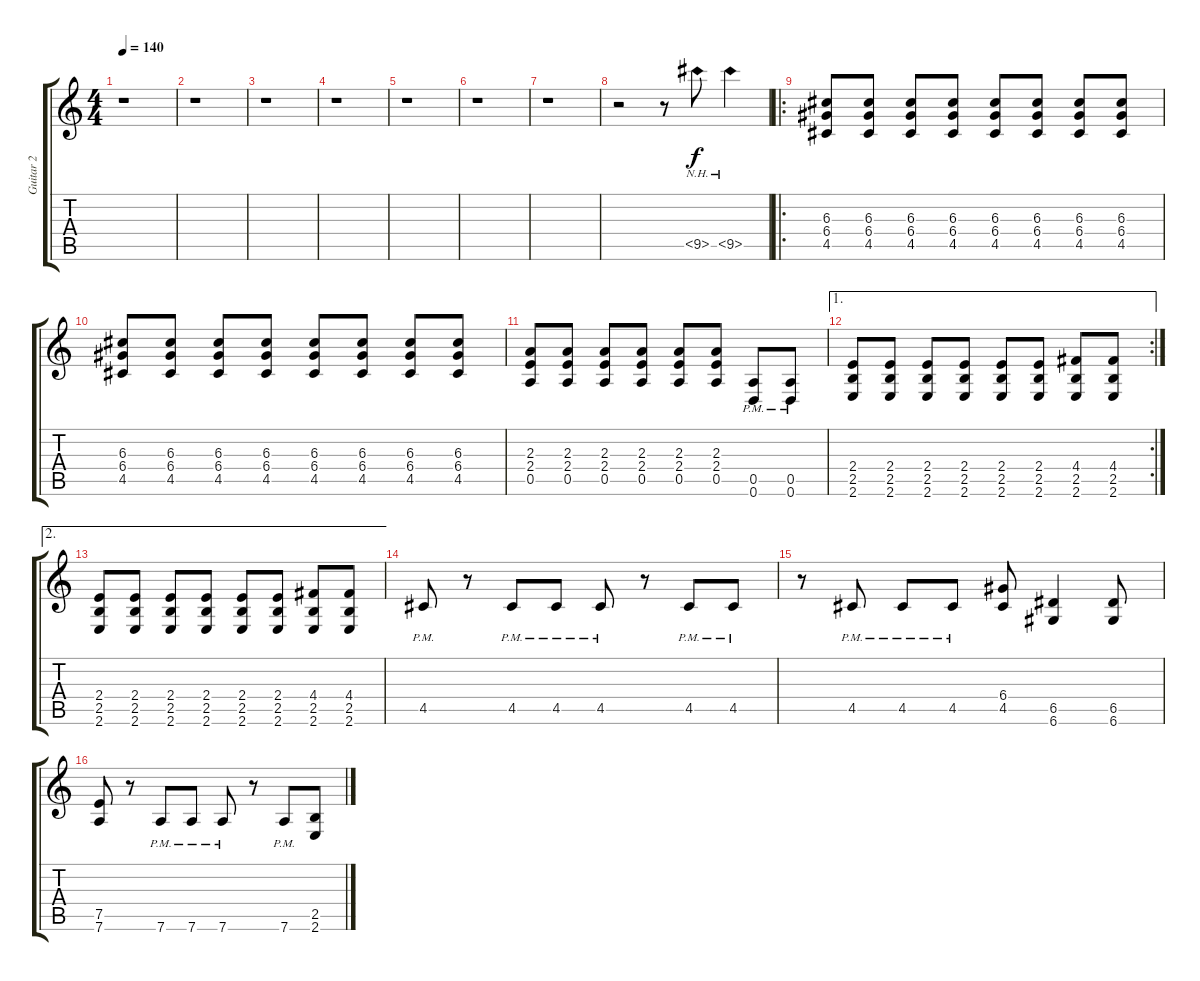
\track ("Guitar 2" "Guitar 2") {instrument distortionguitar}
\staff {score tabs}
\tuning (E4 B3 G3 D3 A2 D2) {hide}
\ts (4 4)
\tempo 140
\clef g2
\ks c
r.1{dy f instrument distortionguitar} |
r.1 |
r.1 |
r.1 |
r.1 |
r.1 |
r.1 |
r.2 r.8 9.5{nh}.8 9.5{nh}.4 |
\ro
(6.3 6.4 4.5).8 (6.3 6.4 4.5).8 (6.3 6.4 4.5).8 (6.3 6.4 4.5).8 (6.3 6.4 4.5).8 (6.3 6.4 4.5).8 (6.3 6.4 4.5).8 (6.3 6.4 4.5).8 |
(6.3 6.4 4.5).8 (6.3 6.4 4.5).8 (6.3 6.4 4.5).8 (6.3 6.4 4.5).8 (6.3 6.4 4.5).8 (6.3 6.4 4.5).8 (6.3 6.4 4.5).8 (6.3 6.4 4.5).8 |
(2.3 2.4 0.5).8 (2.3 2.4 0.5).8 (2.3 2.4 0.5).8 (2.3 2.4 0.5).8 (2.3 2.4 0.5).8 (2.3 2.4 0.5).8 (0.5{pm} 0.6{pm}).8 (0.5{pm} 0.6{pm}).8 |
\ae 1
\rc 2
(2.4 2.5 2.6).8 (2.4 2.5 2.6).8 (2.4 2.5 2.6).8 (2.4 2.5 2.6).8 (2.4 2.5 2.6).8 (2.4 2.5 2.6).8 (4.4 2.5 2.6).8 (4.4 2.5 2.6).8 |
\ae 2
(2.4 2.5 2.6).8 (2.4 2.5 2.6).8 (2.4 2.5 2.6).8 (2.4 2.5 2.6).8 (2.4 2.5 2.6).8 (2.4 2.5 2.6).8 (4.4 2.5 2.6).8 (4.4 2.5 2.6).8 |
4.5{pm}.8 r.8 4.5{pm}.8 4.5{pm}.8 4.5{pm}.8 r.8 4.5{pm}.8 4.5{pm}.8 |
r.8 4.5{pm}.8 4.5{pm}.8 4.5{pm}.8 (6.4 4.5).8 (6.5 6.6).4 (6.5 6.6).8 |
(7.5 7.6).8 r.8 7.6{pm}.8 7.6{pm}.8 7.6{pm}.8 r.8 7.6{pm}.8 (2.5 2.6).8
